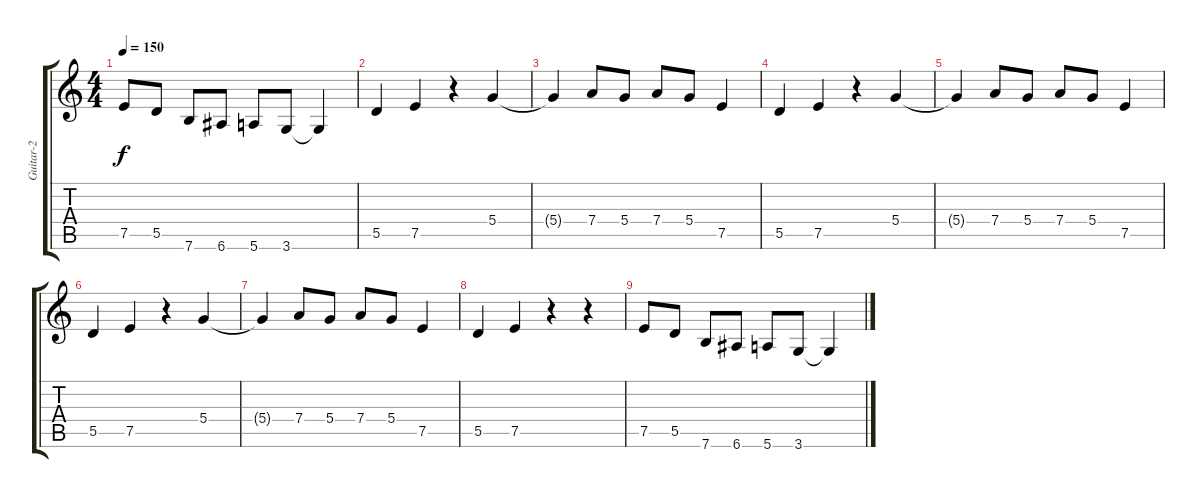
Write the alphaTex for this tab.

\track ("Guitar-2" "Guitar-2") {instrument distortionguitar}
\staff {score tabs}
\tuning (E4 B3 G3 D3 A2 E2) {hide}
\ts (4 4)
\tempo 150
\clef g2
\ks c
7.5.8{dy f} 5.5.8 7.6.8 6.6.8 5.6.8 3.6.8 3.6{t}.4 |
5.5.4 7.5.4 r.4 5.4.4 |
5.4{t}.4 7.4.8 5.4.8 7.4.8 5.4.8 7.5.4 |
5.5.4 7.5.4 r.4 5.4.4 |
5.4{t}.4 7.4.8 5.4.8 7.4.8 5.4.8 7.5.4 |
5.5.4 7.5.4 r.4 5.4.4 |
5.4{t}.4 7.4.8 5.4.8 7.4.8 5.4.8 7.5.4 |
5.5.4 7.5.4 r.4 r.4 |
7.5.8 5.5.8 7.6.8 6.6.8 5.6.8 3.6.8 3.6{t}.4
